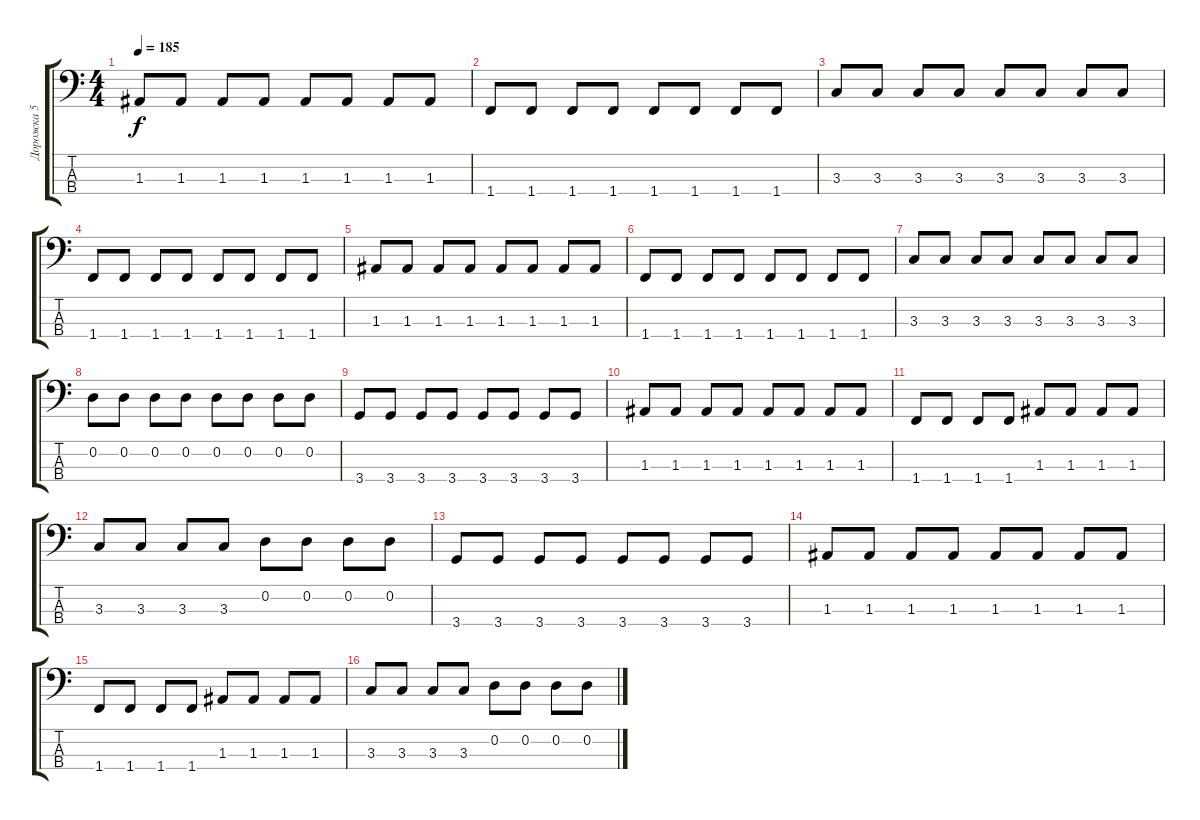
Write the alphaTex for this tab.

\track ("Дорожка 5" "Дорожка 5") {instrument electricbassfinger}
\staff {score tabs}
\tuning (G2 D2 A1 E1) {hide}
\ts (4 4)
\tempo 185
\clef f4
\ks c
1.3.8{dy f} 1.3.8 1.3.8 1.3.8 1.3.8 1.3.8 1.3.8 1.3.8 |
1.4.8 1.4.8 1.4.8 1.4.8 1.4.8 1.4.8 1.4.8 1.4.8 |
3.3.8 3.3.8 3.3.8 3.3.8 3.3.8 3.3.8 3.3.8 3.3.8 |
1.4.8 1.4.8 1.4.8 1.4.8 1.4.8 1.4.8 1.4.8 1.4.8 |
1.3.8 1.3.8 1.3.8 1.3.8 1.3.8 1.3.8 1.3.8 1.3.8 |
1.4.8 1.4.8 1.4.8 1.4.8 1.4.8 1.4.8 1.4.8 1.4.8 |
3.3.8 3.3.8 3.3.8 3.3.8 3.3.8 3.3.8 3.3.8 3.3.8 |
0.2.8 0.2.8 0.2.8 0.2.8 0.2.8 0.2.8 0.2.8 0.2.8 |
3.4.8 3.4.8 3.4.8 3.4.8 3.4.8 3.4.8 3.4.8 3.4.8 |
1.3.8 1.3.8 1.3.8 1.3.8 1.3.8 1.3.8 1.3.8 1.3.8 |
1.4.8 1.4.8 1.4.8 1.4.8 1.3.8 1.3.8 1.3.8 1.3.8 |
3.3.8 3.3.8 3.3.8 3.3.8 0.2.8 0.2.8 0.2.8 0.2.8 |
3.4.8 3.4.8 3.4.8 3.4.8 3.4.8 3.4.8 3.4.8 3.4.8 |
1.3.8 1.3.8 1.3.8 1.3.8 1.3.8 1.3.8 1.3.8 1.3.8 |
1.4.8 1.4.8 1.4.8 1.4.8 1.3.8 1.3.8 1.3.8 1.3.8 |
3.3.8 3.3.8 3.3.8 3.3.8 0.2.8 0.2.8 0.2.8 0.2.8
